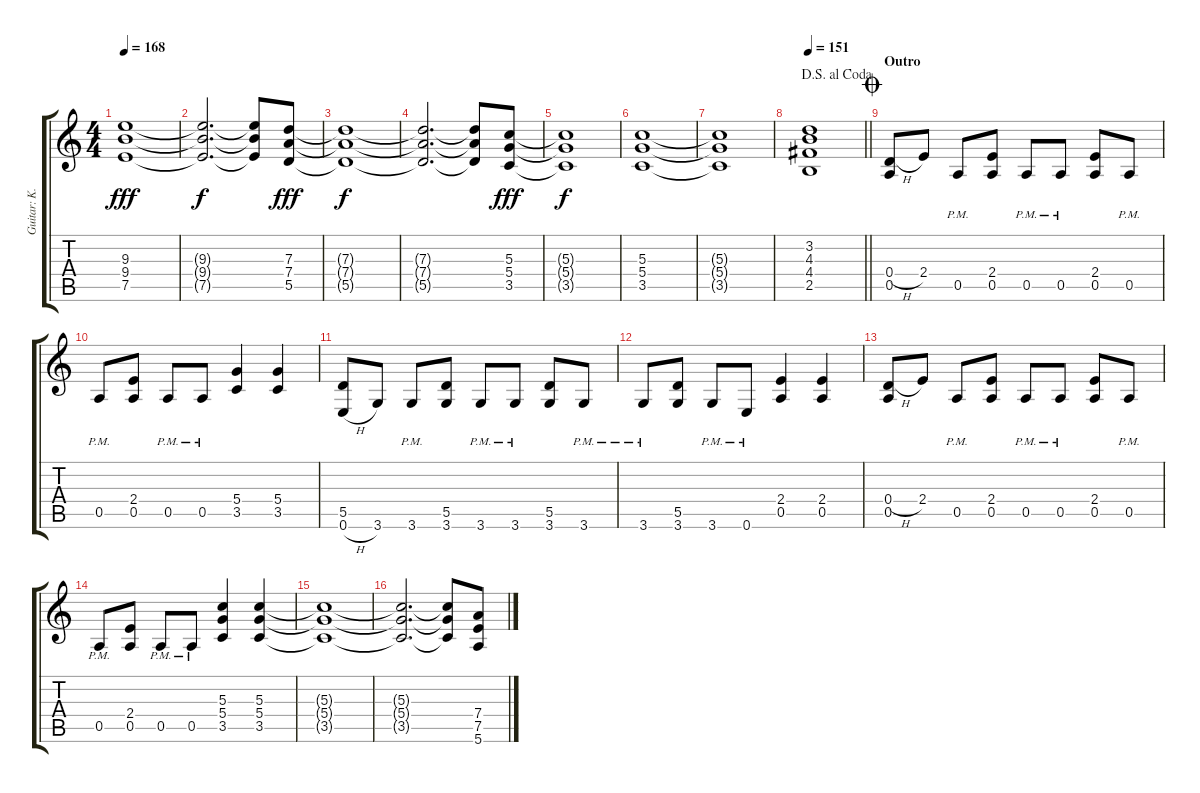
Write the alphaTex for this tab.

\track ("Guitar: K.K." "Guitar: K.") {instrument overdrivenguitar}
\staff {score tabs}
\tuning (E4 B3 G3 D3 A2 E2) {hide}
\ts (4 4)
\tempo 168
\clef g2
\ks c
(9.3 9.4 7.5).1{dy fff} |
(9.3{t} 9.4{t} 7.5{t}).2{d dy f} (9.3{t} 9.4{t} 7.5{t}).8 (7.3 7.4 5.5).8{dy fff} |
(7.3{t} 7.4{t} 5.5{t}).1{dy f} |
(7.3{t} 7.4{t} 5.5{t}).2{d} (7.3{t} 7.4{t} 5.5{t}).8 (5.3 5.4 3.5).8{dy fff} |
(5.3{t} 5.4{t} 3.5{t}).1{dy f} |
(5.3 5.4 3.5).1 |
(5.3{t} 5.4{t} 3.5{t}).1 |
\jump dalsegnoalcoda
\tempo 151
\barLineRight lightlight
(3.2 4.3 4.4 2.5).1 |
\section ("" "Outro")
\jump coda
(0.4{h} 0.5).8 2.4.8 0.5{pm}.8 (2.4 0.5).8 0.5{pm}.8 0.5{pm}.8 (2.4 0.5).8 0.5{pm}.8 |
0.5{pm}.8 (2.4 0.5).8 0.5{pm}.8 0.5{pm}.8 (5.4 3.5).4 (5.4 3.5).4 |
(5.5 0.6{h}).8 3.6.8 3.6{pm}.8 (5.5 3.6).8 3.6{pm}.8 3.6{pm}.8 (5.5 3.6).8 3.6{pm}.8 |
3.6{pm}.8 (5.5 3.6).8 3.6{pm}.8 0.6{pm}.8 (2.4 0.5).4 (2.4 0.5).4 |
(0.4{h} 0.5).8 2.4.8 0.5{pm}.8 (2.4 0.5).8 0.5{pm}.8 0.5{pm}.8 (2.4 0.5).8 0.5{pm}.8 |
0.5{pm}.8 (2.4 0.5).8 0.5{pm}.8 0.5{pm}.8 (5.3 5.4 3.5).4 (5.3 5.4 3.5).4 |
(5.3{t} 5.4{t} 3.5{t}).1 |
(5.3{t} 5.4{t} 3.5{t}).2{d} (5.3{t} 5.4{t} 3.5{t}).8 (7.4 7.5 5.6).8
